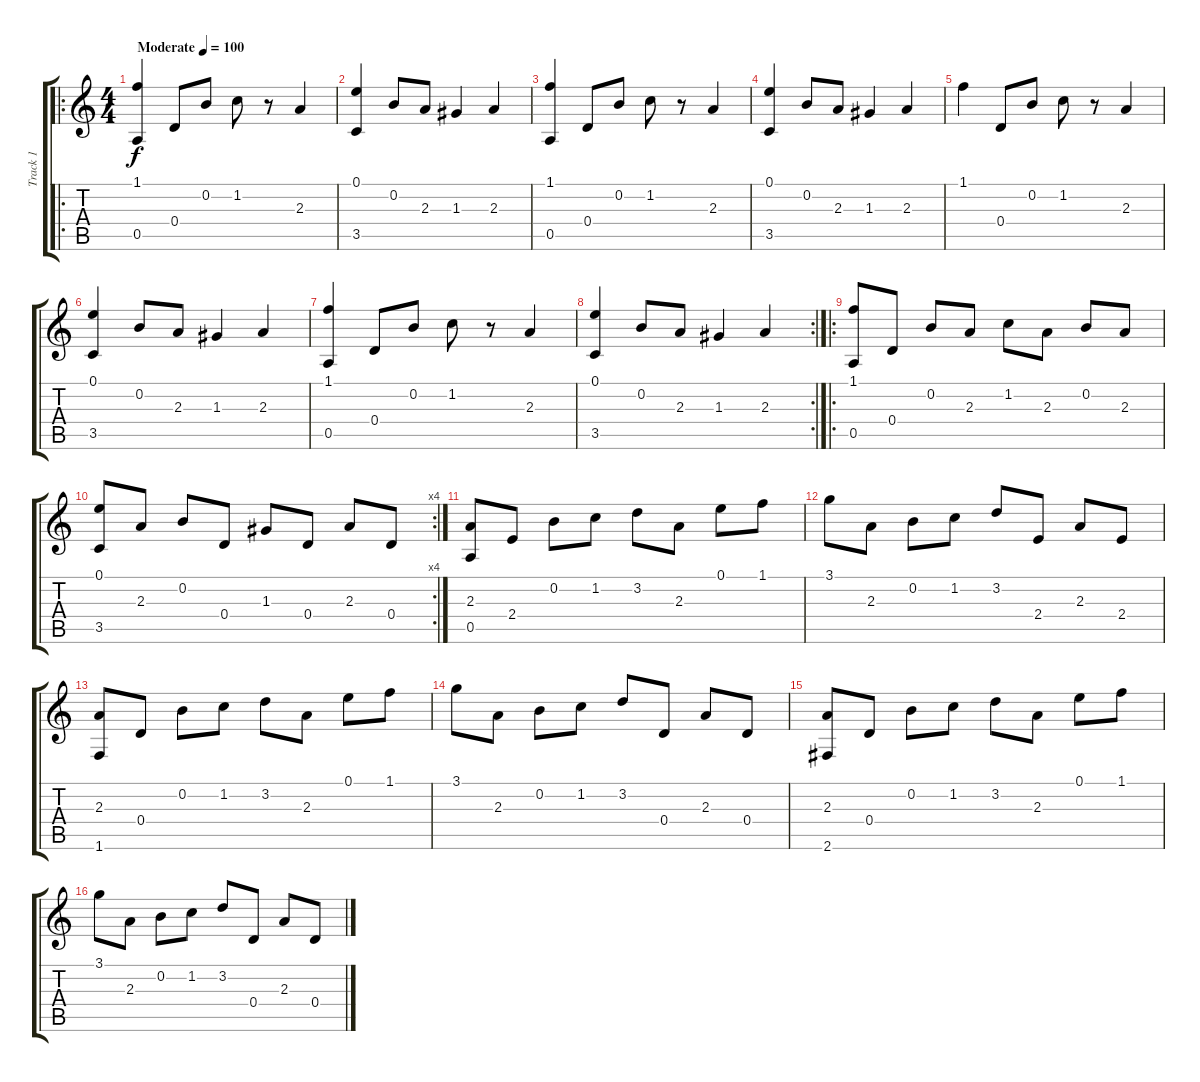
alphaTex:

\track ("Track 1" "Track 1") {instrument acousticguitarsteel}
\staff {score tabs}
\tuning (E4 B3 G3 D3 A2 E2) {hide}
\ro
\ts (4 4)
\tempo (100 "Moderate")
\clef g2
\ks c
(1.1 0.5).4{dy f instrument acousticguitarsteel} 0.4.8 0.2.8 1.2.8 r.8 2.3.4 |
(0.1 3.5).4 0.2.8 2.3.8 1.3.4 2.3.4 |
(1.1 0.5).4 0.4.8 0.2.8 1.2.8 r.8 2.3.4 |
(0.1 3.5).4 0.2.8 2.3.8 1.3.4 2.3.4 |
1.1.4 0.4.8 0.2.8 1.2.8 r.8 2.3.4 |
(0.1 3.5).4 0.2.8 2.3.8 1.3.4 2.3.4 |
(1.1 0.5).4 0.4.8 0.2.8 1.2.8 r.8 2.3.4 |
\rc 2
(0.1 3.5).4 0.2.8 2.3.8 1.3.4 2.3.4 |
\ro
(1.1 0.5).8 0.4.8 0.2.8 2.3.8 1.2.8 2.3.8 0.2.8 2.3.8 |
\rc 4
(0.1 3.5).8 2.3.8 0.2.8 0.4.8 1.3.8 0.4.8 2.3.8 0.4.8 |
(2.3 0.5).8 2.4.8 0.2.8 1.2.8 3.2.8 2.3.8 0.1.8 1.1.8 |
3.1.8 2.3.8 0.2.8 1.2.8 3.2.8 2.4.8 2.3.8 2.4.8 |
(2.3 1.6).8 0.4.8 0.2.8 1.2.8 3.2.8 2.3.8 0.1.8 1.1.8 |
3.1.8 2.3.8 0.2.8 1.2.8 3.2.8 0.4.8 2.3.8 0.4.8 |
(2.3 2.6).8 0.4.8 0.2.8 1.2.8 3.2.8 2.3.8 0.1.8 1.1.8 |
3.1.8 2.3.8 0.2.8 1.2.8 3.2.8 0.4.8 2.3.8 0.4.8
